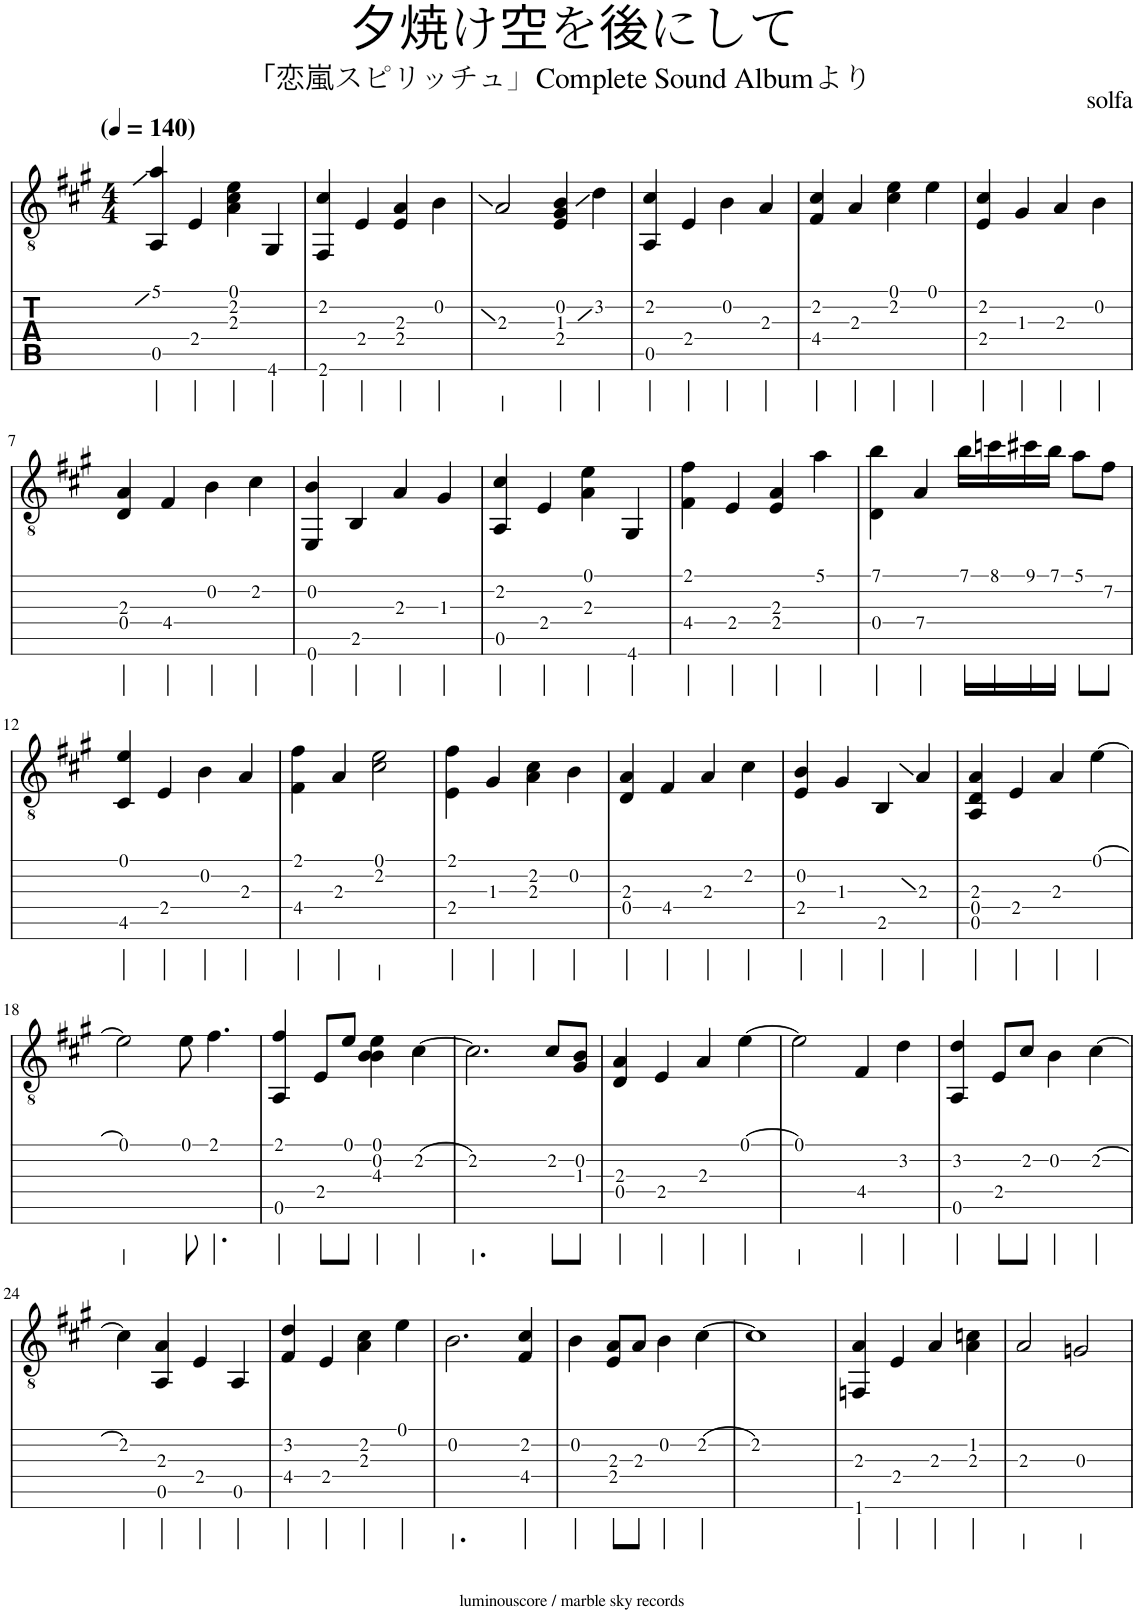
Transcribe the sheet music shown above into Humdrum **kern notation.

**kern	**kern
*part1	*part1
*staff2	*staff1
*I"原音吉他	*
*stria6	*
*	*clefGv2
*k[f#c#g#]	*k[f#c#g#]
*M4/4	*M4/4
*MM140	*MM140
=1	=1
4AA\ 4a\	4AA/ 4a/
4E\	4E/
4A\ 4c#\ 4e\	4A\ 4c#\ 4e\
4GG#X\	4GG#/
=2	=2
4FF#\ 4c#\	4FF#/ 4c#/
4E\	4E/
4E\ 4A\	4E/ 4A/
4B\	4B\
=3	=3
2An\	2A/
4E\ 4G#X\ 4B\	4E/ 4G#/ 4B/
4d\	4d\
=4	=4
4AA\ 4c#\	4AA/ 4c#/
4E\	4E/
4B\	4B\
4A\	4A/
=5	=5
4F#\ 4c#\	4F#/ 4c#/
4A\	4A/
4c#\ 4e\	4c#\ 4e\
4e\	4e\
=6	=6
4E\ 4c#\	4E/ 4c#/
4G#X\	4G#/
4A\	4A/
4B\	4B\
!!LO:LB:g=z
=7	=7
4D\ 4A\	4D/ 4A/
4F#\	4F#/
4B\	4B\
4c#\	4c#\
=8	=8
4EE\ 4B\	4EE/ 4B/
4BB\	4BB/
4A\	4A/
4G#X\	4G#/
=9	=9
4AA\ 4c#\	4AA/ 4c#/
4E\	4E/
4A\ 4e\	4A\ 4e\
4GG#X\	4GG#/
=10	=10
4F#\ 4f#\	4F#\ 4f#\
4E\	4E/
4E\ 4A\	4E/ 4A/
4a\	4a\
=11	=11
4D\ 4b\	4D\ 4b\
4A\	4A/
16b\LL	16b\LL
16ccn\	16ccn\
16cc#X\	16cc#X\
16b\JJ	16b\JJ
8a\L	8a\L
8f#\J	8f#\J
!!LO:LB:g=z
=12	=12
4C#\ 4e\	4C#/ 4e/
4E\	4E/
4B\	4B\
4A\	4A/
=13	=13
4F#\ 4f#\	4F#\ 4f#\
4A\	4A/
2c#\ 2e\	2c#\ 2e\
=14	=14
4E\ 4f#\	4E\ 4f#\
4G#X\	4G#/
4A\ 4c#\	4A\ 4c#\
4B\	4B\
=15	=15
4D\ 4A\	4D/ 4A/
4F#\	4F#/
4A\	4A/
4c#\	4c#\
=16	=16
4E\ 4B\	4E/ 4B/
4G#X\	4G#/
4BB\	4BB/
4An\	4A/
=17	=17
4AA\ 4D\ 4A\	4AA/ 4D/ 4A/
4E\	4E/
4A\	4A/
[4e\	[4e\
!!LO:LB:g=z
=18	=18
2e\]	2e\]
8e\	8e\
4.f#\	4.f#\
=19	=19
4AA\ 4f#\	4AA/ 4f#/
8E\L	8E/L
8e\J	8e/J
4B\ 4B\ 4e\	4B\ 4B\ 4e\
[4c#\	[4c#\
=20	=20
2.c#\]	2.c#\]
8c#\L	8c#/L
8G#\ 8B\J	8G#/ 8B/J
=21	=21
4D\ 4A\	4D/ 4A/
4E\	4E/
4A\	4A/
[4e\	[4e\
=22	=22
2e\]	2e\]
4F#\	4F#/
4d\	4d\
=23	=23
4AA\ 4d\	4AA/ 4d/
8E\L	8E/L
8c#\J	8c#/J
4B\	4B\
[4c#\	[4c#\
!!LO:LB:g=z
=24	=24
4c#\]	4c#\]
4AA\ 4A\	4AA/ 4A/
4E\	4E/
4AA\	4AA/
=25	=25
4F#\ 4d\	4F#/ 4d/
4E\	4E/
4A\ 4c#\	4A\ 4c#\
4e\	4e\
=26	=26
2.B\	2.B\
4F#\ 4c#\	4F#/ 4c#/
=27	=27
4B\	4B\
8E\ 8A\L	8E/ 8A/L
8A\J	8A/J
4B\	4B\
[4c#\	[4c#\
=28	=28
1c#]	1c#]
=29	=29
4FFn\ 4A\	4FFn/ 4A/
4E\	4E/
4A\	4A/
4A\ 4cn\	4A\ 4cn\
=30	=30
2A\	2A/
2G\	2Gn/
=	=
*-	*-
